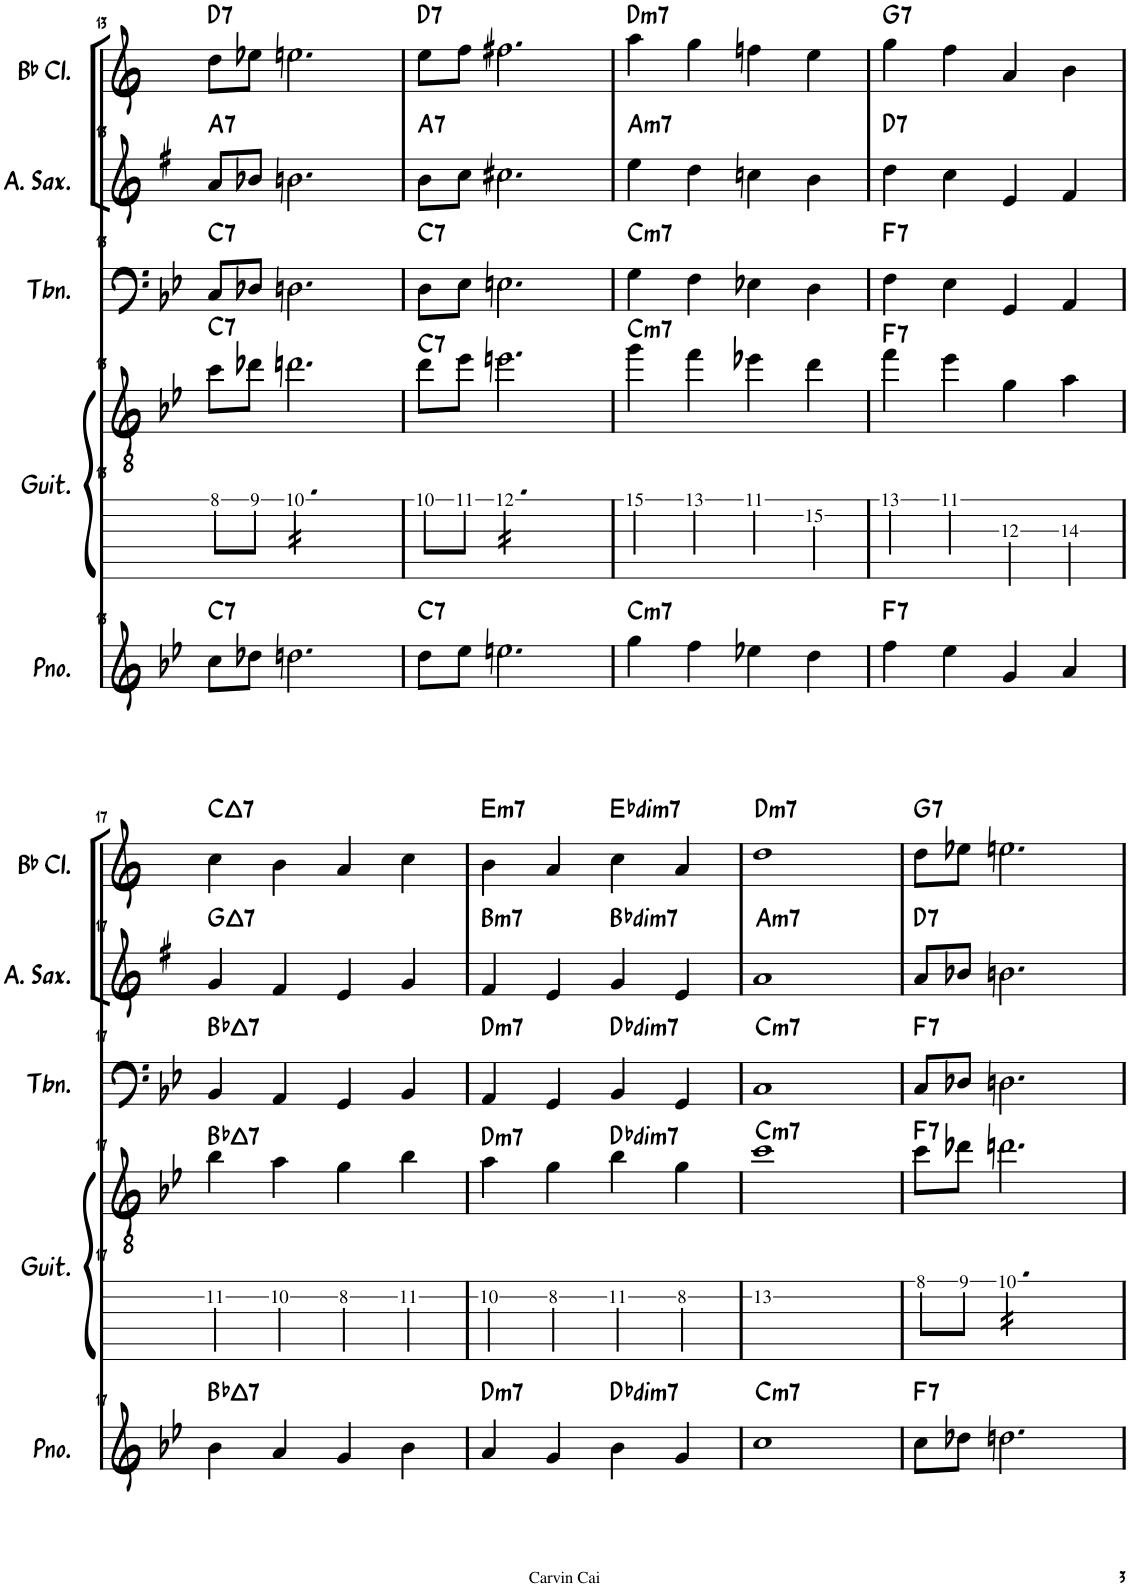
**kern	**harte	**kern	**kern	**harte	**kern	**harte	**kern	**harte	**kern	**harte
*part5	*part5	*part4	*part4	*part4	*part3	*part3	*part2	*part2	*part1	*part1
*staff6	*	*staff5	*staff4	*	*staff3	*	*staff2	*	*staff1	*
*I"钢琴	*	*I"原音吉他	*	*	*I"长号	*	*I"中音萨克斯	*	*I"降B调单簧管	*
!!LO:PB:g=z
*clefG2	*	*	*clefGv2	*	*clefF4	*	*clefG2	*	*clefG2	*
*	*	*	*	*	*	*	*Trd5c9	*	*Trd1c2	*
*k[b-e-]	*	*k[b-e-]	*k[b-e-]	*	*k[b-e-]	*	*k[f#]	*	*k[]	*
*M4/4	*	*M4/4	*M4/4	*	*M4/4	*	*M4/4	*	*M4/4	*
=13	=13	=13	=13	=13	=13	=13	=13	=13	=13	=13
!	!LO:H:kt=7	!	!	!LO:H:kt=7	!	!LO:H:kt=7	!	!LO:H:kt=7	!	!LO:H:kt=7
8cc\L	C:7	8cc\L	8cc\L	C:7	8C/L	C:7	8a/L	A:7	8dd\L	D:7
8dd-X\J	.	8dd-X\J	8dd-X\J	.	8D-X/J	.	8b-X/J	.	8ee-X\J	.
2.ddn\	.	2.dd#X\	2.ddn\	.	2.Dn\	.	2.bn\	.	2.een\	.
=14	=14	=14	=14	=14	=14	=14	=14	=14	=14	=14
!	!LO:H:kt=7	!	!	!LO:H:kt=7	!	!LO:H:kt=7	!	!LO:H:kt=7	!	!LO:H:kt=7
8dd\L	C:7	8dd\L	8dd\L	C:7	8D\L	C:7	8b\L	A:7	8ee\L	D:7
8ee-\J	.	8ee-\J	8ee-\J	.	8E-\J	.	8cc\J	.	8ff\J	.
2.een\	.	2.ee#X\	2.een\	.	2.En\	.	2.cc#X\	.	2.ff#X\	.
=15	=15	=15	=15	=15	=15	=15	=15	=15	=15	=15
!	!LO:H:kt=m7	!	!	!LO:H:kt=m7	!	!LO:H:kt=m7	!	!LO:H:kt=m7	!	!LO:H:kt=m7
4gg\	C:min7	4gg\	4gg\	C:min7	4G\	C:min7	4ee\	A:min7	4aa\	D:min7
4ff\	.	4ff\	4ff\	.	4F\	.	4dd\	.	4gg\	.
4ee-X\	.	4ee-X\	4ee-X\	.	4E-X\	.	4ccn\	.	4ffn\	.
4dd\	.	4dd\	4dd\	.	4D\	.	4b\	.	4ee\	.
=16	=16	=16	=16	=16	=16	=16	=16	=16	=16	=16
!	!LO:H:kt=7	!	!	!LO:H:kt=7	!	!LO:H:kt=7	!	!LO:H:kt=7	!	!LO:H:kt=7
4ff\	F:7	4ff\	4ff\	F:7	4F\	F:7	4dd\	D:7	4gg\	G:7
4ee-\	.	4ee-\	4ee-\	.	4E-\	.	4cc\	.	4ff\	.
4g/	.	4g\	4g\	.	4GG/	.	4e/	.	4a/	.
4a/	.	4a\	4a\	.	4AA/	.	4f#/	.	4b\	.
!!LO:LB:g=z
=17	=17	=17	=17	=17	=17	=17	=17	=17	=17	=17
!	!LO:H:kt=7	!	!	!LO:H:kt=7	!	!LO:H:kt=7	!	!LO:H:kt=7	!	!LO:H:kt=7
4b-\	Bb:maj7	4b-\	4b-\	Bb:maj7	4BB-/	Bb:maj7	4g/	G:maj7	4cc\	C:maj7
4a/	.	4a\	4a\	.	4AA/	.	4f#/	.	4b\	.
4g/	.	4g\	4g\	.	4GG/	.	4e/	.	4a/	.
4b-\	.	4b-\	4b-\	.	4BB-/	.	4g/	.	4cc\	.
=18	=18	=18	=18	=18	=18	=18	=18	=18	=18	=18
!	!LO:H:kt=m7	!	!	!LO:H:kt=m7	!	!LO:H:kt=m7	!	!LO:H:kt=m7	!	!LO:H:kt=m7
4a/	D:min7	4a\	4a\	D:min7	4AA/	D:min7	4f#/	B:min7	4b\	E:min7
4g/	.	4g\	4g\	.	4GG/	.	4e/	.	4a/	.
!	!LO:H:kt=dim7	!	!	!LO:H:kt=dim7	!	!LO:H:kt=dim7	!	!LO:H:kt=dim7	!	!LO:H:kt=dim7
4b-\	Db:dim7	4b-\	4b-\	Db:dim7	4BB-/	Db:dim7	4g/	Bb:dim7	4cc\	Eb:dim7
4g/	.	4g\	4g\	.	4GG/	.	4e/	.	4a/	.
=19	=19	=19	=19	=19	=19	=19	=19	=19	=19	=19
!	!LO:H:kt=m7	!	!	!LO:H:kt=m7	!	!LO:H:kt=m7	!	!LO:H:kt=m7	!	!LO:H:kt=m7
1cc	C:min7	1cc	1cc	C:min7	1C	C:min7	1a	A:min7	1dd	D:min7
=20	=20	=20	=20	=20	=20	=20	=20	=20	=20	=20
!	!LO:H:kt=7	!	!	!LO:H:kt=7	!	!LO:H:kt=7	!	!LO:H:kt=7	!	!LO:H:kt=7
8cc\L	F:7	8cc\L	8cc\L	F:7	8C/L	F:7	8a/L	D:7	8dd\L	G:7
8dd-X\J	.	8dd-X\J	8dd-X\J	.	8D-X/J	.	8b-X/J	.	8ee-X\J	.
2.ddn\	.	2.dd#X\	2.ddn\	.	2.Dn\	.	2.bn\	.	2.een\	.
=	=	=	=	=	=	=	=	=	=	=
*-	*-	*-	*-	*-	*-	*-	*-	*-	*-	*-
